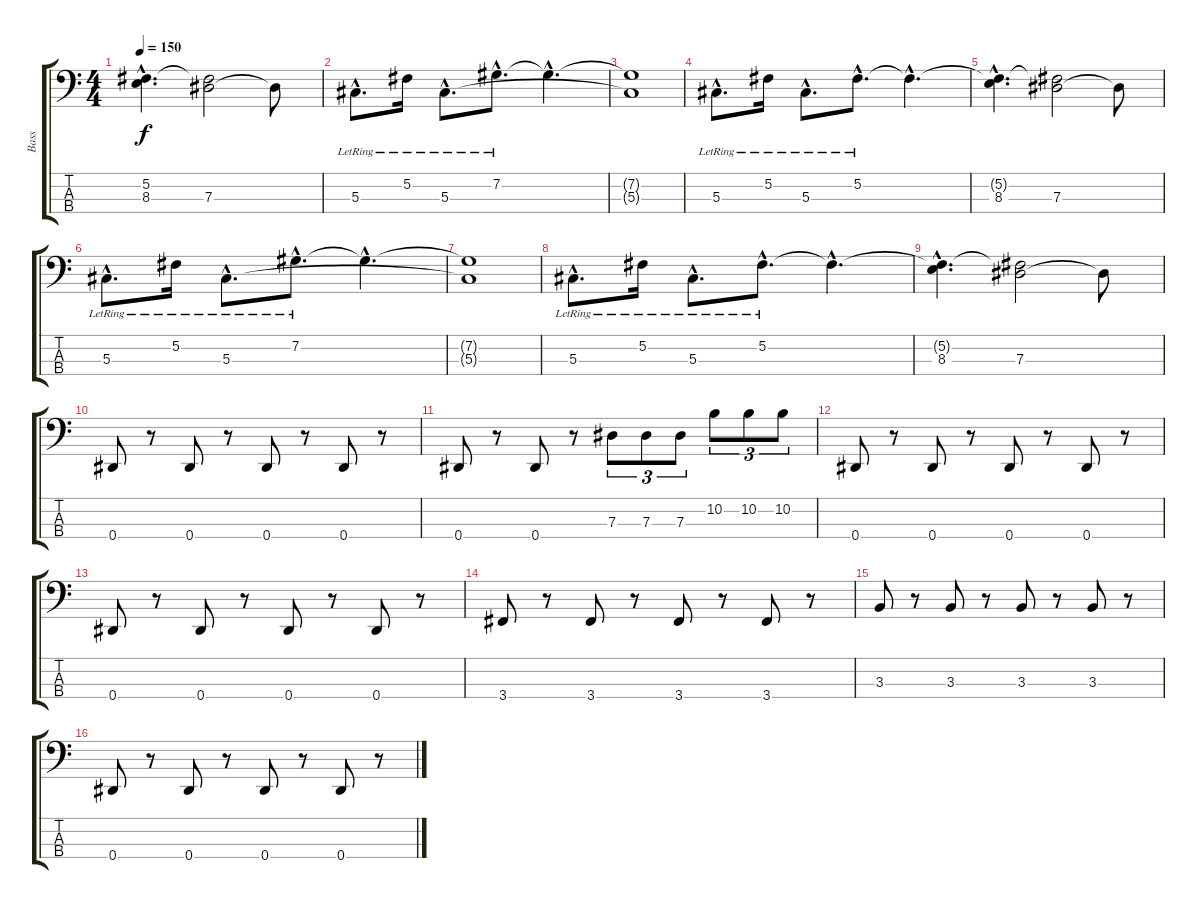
\track ("Bass" "Bass") {instrument electricbassfinger}
\staff {score tabs}
\tuning (Gb2 Db2 Ab1 Eb1) {hide}
\ts (4 4)
\tempo 150
\clef f4
\ks c
(5.2{hac t} 8.3{hac}).4{d dy f} (5.2{t} 7.3).2 7.3{t}.8 |
5.3{hac lr}.8{d} 5.2{lr}.16 5.3{hac lr}.8{d} 7.2{hac lr}.8{d} 7.2{hac t}.4{d} |
(7.2{t} 5.3{t}).1 |
5.3{hac lr}.8{d} 5.2{lr}.16 5.3{hac lr}.8{d} 5.2{hac lr}.8{d} 5.2{hac t}.4{d} |
(5.2{hac t} 8.3{hac}).4{d} (5.2{t} 7.3).2 7.3{t}.8 |
5.3{hac lr}.8{d} 5.2{lr}.16 5.3{hac lr}.8{d} 7.2{hac lr}.8{d} 7.2{hac t}.4{d} |
(7.2{t} 5.3{t}).1 |
5.3{hac lr}.8{d} 5.2{lr}.16 5.3{hac lr}.8{d} 5.2{hac lr}.8{d} 5.2{hac t}.4{d} |
(5.2{hac t} 8.3{hac}).4{d} (5.2{t} 7.3).2 7.3{t}.8 |
0.4.8 r.8 0.4.8 r.8 0.4.8 r.8 0.4.8 r.8 |
0.4.8 r.8 0.4.8 r.8 7.3.8{tu (3 2)} 7.3.8{tu (3 2)} 7.3.8{tu (3 2)} 10.2.8{tu (3 2)} 10.2.8{tu (3 2)} 10.2.8{tu (3 2)} |
0.4.8 r.8 0.4.8 r.8 0.4.8 r.8 0.4.8 r.8 |
0.4.8 r.8 0.4.8 r.8 0.4.8 r.8 0.4.8 r.8 |
3.4.8 r.8 3.4.8 r.8 3.4.8 r.8 3.4.8 r.8 |
3.3.8 r.8 3.3.8 r.8 3.3.8 r.8 3.3.8 r.8 |
0.4.8 r.8 0.4.8 r.8 0.4.8 r.8 0.4.8 r.8
